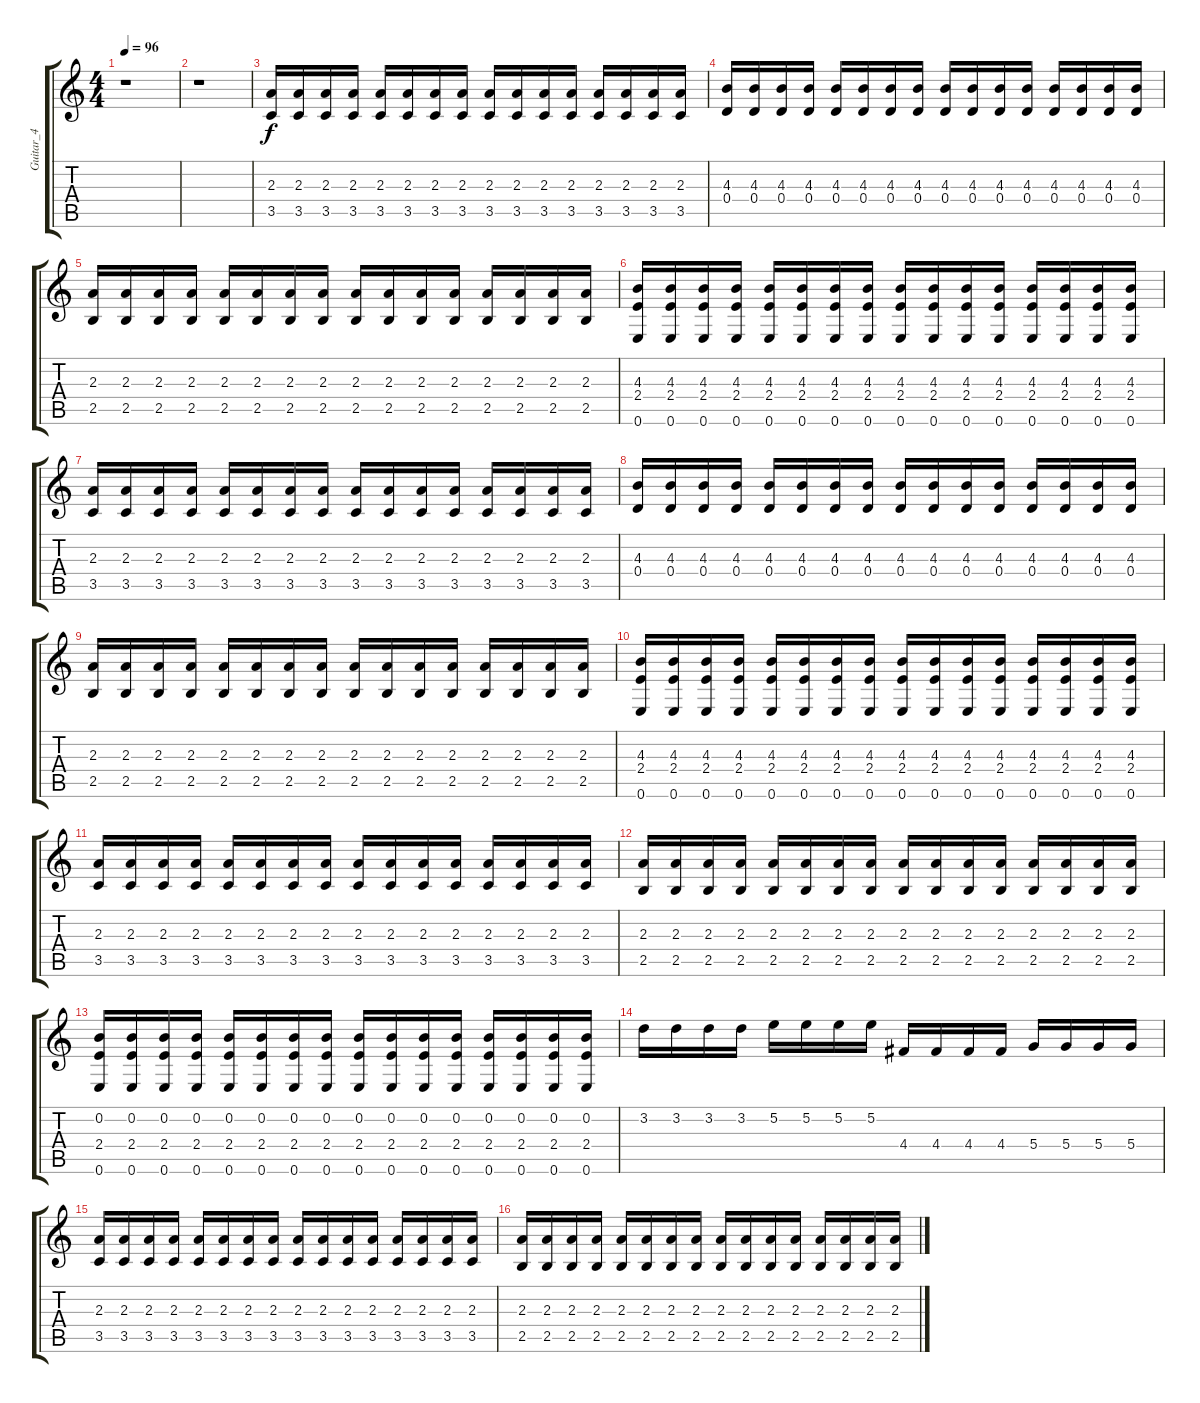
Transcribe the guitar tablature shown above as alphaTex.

\track ("Guitar_4" "Guitar_4") {instrument distortionguitar}
\staff {score tabs}
\tuning (E4 B3 G3 D3 A2 E2) {hide}
\ts (4 4)
\tempo 96
\clef g2
\ks c
r.1{dy f} |
r.1 |
(2.3 3.5).16 (2.3 3.5).16 (2.3 3.5).16 (2.3 3.5).16 (2.3 3.5).16 (2.3 3.5).16 (2.3 3.5).16 (2.3 3.5).16 (2.3 3.5).16 (2.3 3.5).16 (2.3 3.5).16 (2.3 3.5).16 (2.3 3.5).16 (2.3 3.5).16 (2.3 3.5).16 (2.3 3.5).16 |
(4.3 0.4).16 (4.3 0.4).16 (4.3 0.4).16 (4.3 0.4).16 (4.3 0.4).16 (4.3 0.4).16 (4.3 0.4).16 (4.3 0.4).16 (4.3 0.4).16 (4.3 0.4).16 (4.3 0.4).16 (4.3 0.4).16 (4.3 0.4).16 (4.3 0.4).16 (4.3 0.4).16 (4.3 0.4).16 |
(2.3 2.5).16 (2.3 2.5).16 (2.3 2.5).16 (2.3 2.5).16 (2.3 2.5).16 (2.3 2.5).16 (2.3 2.5).16 (2.3 2.5).16 (2.3 2.5).16 (2.3 2.5).16 (2.3 2.5).16 (2.3 2.5).16 (2.3 2.5).16 (2.3 2.5).16 (2.3 2.5).16 (2.3 2.5).16 |
(4.3 2.4 0.6).16 (4.3 2.4 0.6).16 (4.3 2.4 0.6).16 (4.3 2.4 0.6).16 (4.3 2.4 0.6).16 (4.3 2.4 0.6).16 (4.3 2.4 0.6).16 (4.3 2.4 0.6).16 (4.3 2.4 0.6).16 (4.3 2.4 0.6).16 (4.3 2.4 0.6).16 (4.3 2.4 0.6).16 (4.3 2.4 0.6).16 (4.3 2.4 0.6).16 (4.3 2.4 0.6).16 (4.3 2.4 0.6).16 |
(2.3 3.5).16 (2.3 3.5).16 (2.3 3.5).16 (2.3 3.5).16 (2.3 3.5).16 (2.3 3.5).16 (2.3 3.5).16 (2.3 3.5).16 (2.3 3.5).16 (2.3 3.5).16 (2.3 3.5).16 (2.3 3.5).16 (2.3 3.5).16 (2.3 3.5).16 (2.3 3.5).16 (2.3 3.5).16 |
(4.3 0.4).16 (4.3 0.4).16 (4.3 0.4).16 (4.3 0.4).16 (4.3 0.4).16 (4.3 0.4).16 (4.3 0.4).16 (4.3 0.4).16 (4.3 0.4).16 (4.3 0.4).16 (4.3 0.4).16 (4.3 0.4).16 (4.3 0.4).16 (4.3 0.4).16 (4.3 0.4).16 (4.3 0.4).16 |
(2.3 2.5).16 (2.3 2.5).16 (2.3 2.5).16 (2.3 2.5).16 (2.3 2.5).16 (2.3 2.5).16 (2.3 2.5).16 (2.3 2.5).16 (2.3 2.5).16 (2.3 2.5).16 (2.3 2.5).16 (2.3 2.5).16 (2.3 2.5).16 (2.3 2.5).16 (2.3 2.5).16 (2.3 2.5).16 |
(4.3 2.4 0.6).16 (4.3 2.4 0.6).16 (4.3 2.4 0.6).16 (4.3 2.4 0.6).16 (4.3 2.4 0.6).16 (4.3 2.4 0.6).16 (4.3 2.4 0.6).16 (4.3 2.4 0.6).16 (4.3 2.4 0.6).16 (4.3 2.4 0.6).16 (4.3 2.4 0.6).16 (4.3 2.4 0.6).16 (4.3 2.4 0.6).16 (4.3 2.4 0.6).16 (4.3 2.4 0.6).16 (4.3 2.4 0.6).16 |
(2.3 3.5).16 (2.3 3.5).16 (2.3 3.5).16 (2.3 3.5).16 (2.3 3.5).16 (2.3 3.5).16 (2.3 3.5).16 (2.3 3.5).16 (2.3 3.5).16 (2.3 3.5).16 (2.3 3.5).16 (2.3 3.5).16 (2.3 3.5).16 (2.3 3.5).16 (2.3 3.5).16 (2.3 3.5).16 |
(2.3 2.5).16 (2.3 2.5).16 (2.3 2.5).16 (2.3 2.5).16 (2.3 2.5).16 (2.3 2.5).16 (2.3 2.5).16 (2.3 2.5).16 (2.3 2.5).16 (2.3 2.5).16 (2.3 2.5).16 (2.3 2.5).16 (2.3 2.5).16 (2.3 2.5).16 (2.3 2.5).16 (2.3 2.5).16 |
(0.2 2.4 0.6).16 (0.2 2.4 0.6).16 (0.2 2.4 0.6).16 (0.2 2.4 0.6).16 (0.2 2.4 0.6).16 (0.2 2.4 0.6).16 (0.2 2.4 0.6).16 (0.2 2.4 0.6).16 (0.2 2.4 0.6).16 (0.2 2.4 0.6).16 (0.2 2.4 0.6).16 (0.2 2.4 0.6).16 (0.2 2.4 0.6).16 (0.2 2.4 0.6).16 (0.2 2.4 0.6).16 (0.2 2.4 0.6).16 |
3.2.16 3.2.16 3.2.16 3.2.16 5.2.16 5.2.16 5.2.16 5.2.16 4.4.16 4.4.16 4.4.16 4.4.16 5.4.16 5.4.16 5.4.16 5.4.16 |
(2.3 3.5).16 (2.3 3.5).16 (2.3 3.5).16 (2.3 3.5).16 (2.3 3.5).16 (2.3 3.5).16 (2.3 3.5).16 (2.3 3.5).16 (2.3 3.5).16 (2.3 3.5).16 (2.3 3.5).16 (2.3 3.5).16 (2.3 3.5).16 (2.3 3.5).16 (2.3 3.5).16 (2.3 3.5).16 |
(2.3 2.5).16 (2.3 2.5).16 (2.3 2.5).16 (2.3 2.5).16 (2.3 2.5).16 (2.3 2.5).16 (2.3 2.5).16 (2.3 2.5).16 (2.3 2.5).16 (2.3 2.5).16 (2.3 2.5).16 (2.3 2.5).16 (2.3 2.5).16 (2.3 2.5).16 (2.3 2.5).16 (2.3 2.5).16
